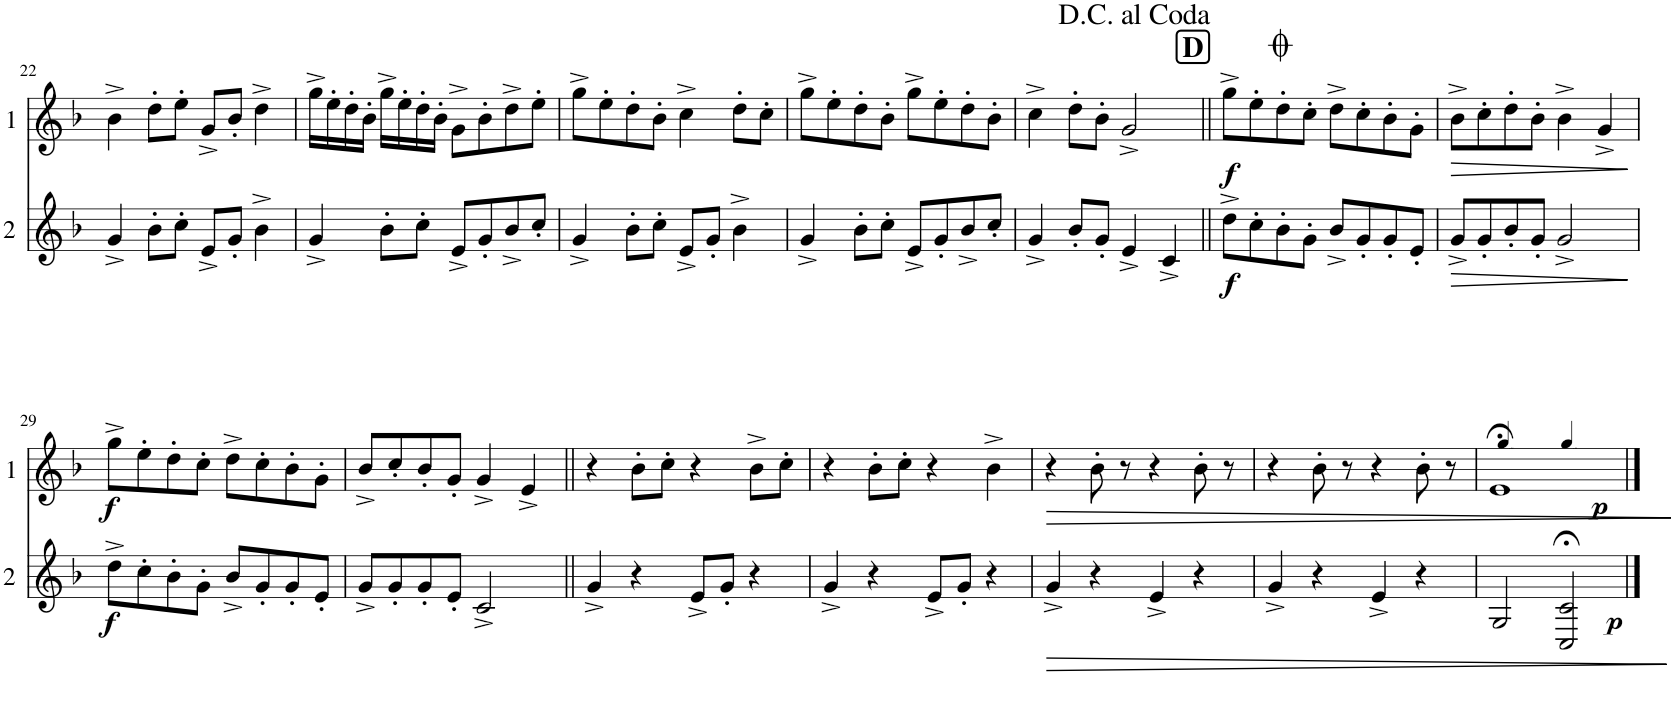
**kern	**dynam	**kern	**dynam
*part2	*part2	*part1	*part1
*staff2	*staff2	*staff1	*staff1
*I"Cor 2	*	*I"Cor 1	*
!!LO:PB:g=z
*clefG2	*	*clefG2	*
*Trd4c7	*	*Trd4c7	*
*k[b-]	*	*k[b-]	*
*M4/4	*	*M4/4	*
=22	=22	=22	=22
4g^/	.	4b-^\	.
8b-'\L	.	8dd'\L	.
8cc'\J	.	8ee'\J	.
8e^/L	.	8g^/L	.
8g'/J	.	8b-'/J	.
4b-^\	.	4dd^\	.
=23	=23	=23	=23
4g^/	.	16gg^\LL	.
.	.	16ee'\	.
.	.	16dd'\	.
.	.	16b-'\JJ	.
8b-'\L	.	16gg^\LL	.
.	.	16ee'\	.
8cc'\J	.	16dd'\	.
.	.	16b-'\JJ	.
8e^/L	.	8g^\L	.
8g'/	.	8b-'\	.
8b-^/	.	8dd^\	.
8cc'/J	.	8ee'\J	.
=24	=24	=24	=24
4g^/	.	8gg^\L	.
.	.	8ee'\	.
8b-'\L	.	8dd'\	.
8cc'\J	.	8b-'\J	.
8e^/L	.	4cc^\	.
8g'/J	.	.	.
4b-^\	.	8dd'\L	.
.	.	8cc'\J	.
=25	=25	=25	=25
4g^/	.	8gg^\L	.
.	.	8ee'\	.
8b-'\L	.	8dd'\	.
8cc'\J	.	8b-'\J	.
8e^/L	.	8gg^\L	.
8g'/	.	8ee'\	.
8b-^/	.	8dd'\	.
8cc'/J	.	8b-'\J	.
=26	=26	=26	=26
4g^/	.	4cc^\	.
8b-'/L	.	8dd'\L	.
8g'/J	.	8b-'\J	.
4e^/	.	2g^/	.
4c^/	.	.	.
!!LO:REH:place=s1:a:B:cj:fs=14:t=D
=27||	=27||	=27||	=27||
!	!LO:DY:b	!	!LO:DY:b
8dd^\L	f	8gg^\L	f
8cc'\	.	8ee'\	.
8b-'\	.	8dd'\	.
8g'\J	.	8cc'\J	.
8b-^/L	.	8dd^\L	.
8g'/	.	8cc'\	.
8g'/	.	8b-'\	.
8e'/J	.	8g'\J	.
=28	=28	=28	=28
!	!LO:HP:b	!	!LO:HP:b
8g^/L	>	8b-^\L	>
8g'/	.	8cc'\	.
8b-'/	.	8dd'\	.
8g'/J	.	8b-'\J	.
2g^/	.	4b-^\	.
.	.	4g^/	.
.	]	.	]
!!LO:LB:g=z
=29	=29	=29	=29
!	!LO:DY:b	!	!LO:DY:b
8dd^\L	f	8gg^\L	f
8cc'\	.	8ee'\	.
8b-'\	.	8dd'\	.
8g'\J	.	8cc'\J	.
8b-^/L	.	8dd^\L	.
8g'/	.	8cc'\	.
8g'/	.	8b-'\	.
8e'/J	.	8g'\J	.
=30	=30	=30	=30
8g^/L	.	8b-^/L	.
8g'/	.	8cc'/	.
8g'/	.	8b-'/	.
8e'/J	.	8g'/J	.
2c^/	.	4g^/	.
.	.	4e^/	.
=31||	=31||	=31||	=31||
4g^/	.	4r	.
4r	.	8b-'\L	.
.	.	8cc'\J	.
8e^/L	.	4r	.
8g'/J	.	.	.
4r	.	8b-^\L	.
.	.	8cc'\J	.
=32	=32	=32	=32
4g^/	.	4r	.
4r	.	8b-'\L	.
.	.	8cc'\J	.
8e^/L	.	4r	.
8g'/J	.	.	.
4r	.	4b-^\	.
=33	=33	=33	=33
!	!LO:HP:b	!	!LO:HP:b
4g^/	>	4r	>
4r	.	8b-'\	.
.	.	8r	.
4e^/	.	4r	.
4r	.	8b-'\	.
.	.	8r	.
.	]	.	]
=34	=34	=34	=34
4g^/	.	4r	.
4r	.	8b-'\	.
.	.	8r	.
4e^/	.	4r	.
4r	.	8b-'\	.
.	.	8r	.
=35	=35	=35	=35
*	*	*MM54	*
!	!	!	!LO:DY:b
*	*	*^	*
2G/	.	1e;<	2ryy	p
*	*	*MM40	*	*
!	!LO:DY:b	!	!	!
2C/;< 2c/;<	p	.	2ryy	.
*	*	*v	*v	*
==	==	==	==
*-	*-	*-	*-
